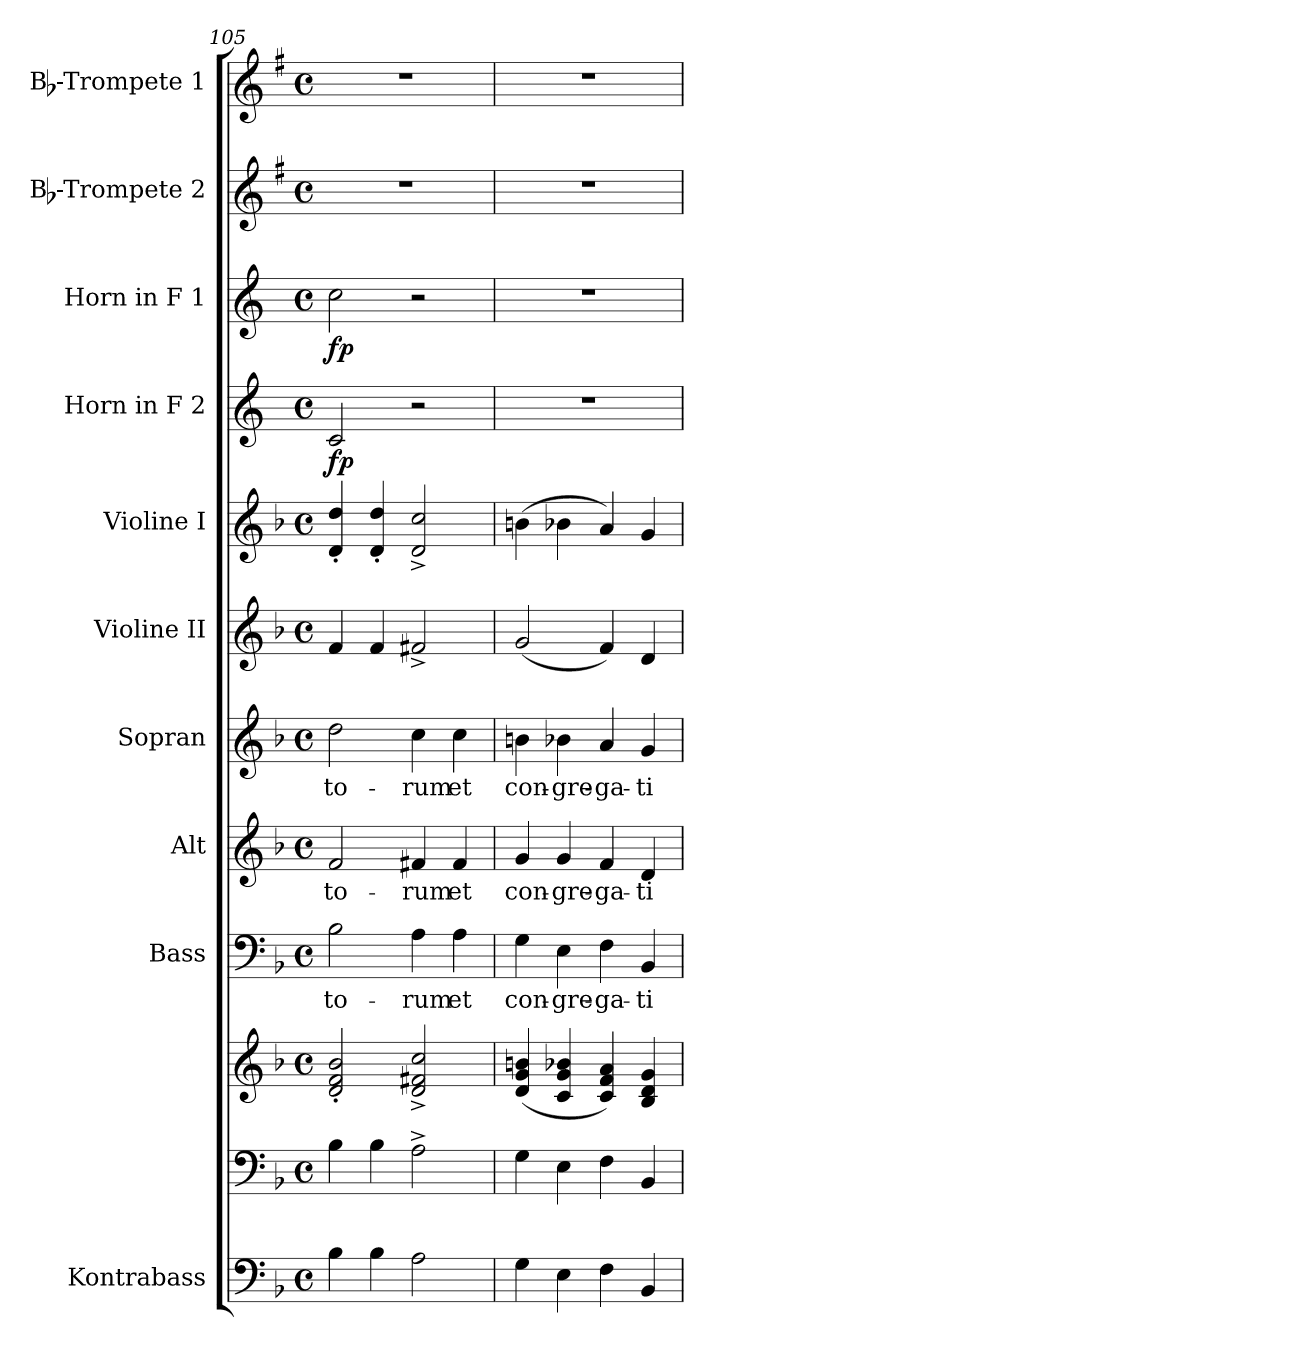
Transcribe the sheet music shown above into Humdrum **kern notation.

**kern	**kern	**kern	**kern	**text	**kern	**text	**kern	**text	**kern	**kern	**kern	**dynam	**kern	**dynam	**kern	**kern
*part11	*part10	*part10	*part9	*part9	*part8	*part8	*part7	*part7	*part6	*part5	*part4	*part4	*part3	*part3	*part2	*part1
*staff12	*staff11	*staff10	*staff9	*staff9	*staff8	*staff8	*staff7	*staff7	*staff6	*staff5	*staff4	*staff4	*staff3	*staff3	*staff2	*staff1
*I"Kontrabass	*	*	*I"Bass	*	*I"Alt	*	*I"Sopran	*	*I"Violine II	*I"Violine I	*I"Horn in F 2	*	*I"Horn in F 1	*	*I"Bb-Trompete 2	*I"Bb-Trompete 1
*I'Kb.	*	*	*I'B.	*	*I'A.	*	*I'S.	*	*I'Vl. II	*I'Vl. I	*	*	*	*	*I'Bb Trp. 2	*I'Bb Trp. 1
*clefF4	*clefF4	*clefG2	*clefF4	*	*clefG2	*	*clefG2	*	*clefG2	*clefG2	*clefG2	*	*clefG2	*	*clefG2	*clefG2
*ITrd7c12	*	*	*	*	*	*	*	*	*	*	*ITrd4c7	*	*ITrd4c7	*	*ITrd1c2	*ITrd1c2
*k[b-]	*k[b-]	*k[b-]	*k[b-]	*	*k[b-]	*	*k[b-]	*	*k[b-]	*k[b-]	*k[b-]	*	*k[b-]	*	*k[b-]	*k[b-]
*F:	*F:	*F:	*F:	*	*F:	*	*F:	*	*F:	*F:	*F:	*	*F:	*	*F:	*F:
*M4/4	*M4/4	*M4/4	*M4/4	*	*M4/4	*	*M4/4	*	*M4/4	*M4/4	*M4/4	*	*M4/4	*	*M4/4	*M4/4
*met(c)	*met(c)	*met(c)	*met(c)	*	*met(c)	*	*met(c)	*	*met(c)	*met(c)	*met(c)	*	*met(c)	*	*met(c)	*met(c)
=105	=105	=105	=105	=105	=105	=105	=105	=105	=105	=105	=105	=105	=105	=105	=105	=105
!	!	!	!	!LO:LY:b	!	!LO:LY:b	!	!LO:LY:b	!	!	!	!LO:DY:b	!	!LO:DY:b	!	!
4BB-\	4B-\	2d/'< 2f/'< 2b-/'<	2B-\	-to-	2f/	-to-	2dd\	-to-	4f/	4d/'< 4dd/'<	2F/	fp	2f\	fp	1r	1r
4BB-\	4B-\	.	.	.	.	.	.	.	4f/	4d/'< 4dd/'<	.	.	.	.	.	.
!	!	!	!	!LO:LY:b	!	!LO:LY:b	!	!LO:LY:b	!	!	!	!	!	!	!	!
2AA\	2A^>\	2d/^< 2f#X/^< 2cc/^<	4A\	-rum	4f#X/	-rum	4cc\	-rum	2f#X^</	2d/^< 2cc/^<	2r	.	2r	.	.	.
!	!	!	!	!LO:LY:b	!	!LO:LY:b	!	!LO:LY:b	!	!	!	!	!	!	!	!
.	.	.	4A\	et	4f#/	et	4cc\	et	.	.	.	.	.	.	.	.
=106	=106	=106	=106	=106	=106	=106	=106	=106	=106	=106	=106	=106	=106	=106	=106	=106
!	!	!	!	!LO:LY:b	!	!LO:LY:b	!	!LO:LY:b	!	!	!	!	!	!	!	!
4GG\	4G\	(<4d/ 4g/ 4bn/	4G\	con-	4g/	con-	4bn\	con-	(<2g/	(>4bn\	1r	.	1r	.	1r	1r
!	!	!	!	!LO:LY:b	!	!LO:LY:b	!	!LO:LY:b	!	!	!	!	!	!	!	!
4EE\	4E\	4c/ 4g/ 4b-X/	4E\	-gre-	4g/	-gre-	4b-X\	-gre-	.	4b-X\	.	.	.	.	.	.
!	!	!	!	!LO:LY:b	!	!LO:LY:b	!	!LO:LY:b	!	!	!	!	!	!	!	!
4FF\	4F\	4c/ 4f/ 4a/)	4F\	-ga-	4f/	-ga-	4a/	-ga-	4f/)	4a/)	.	.	.	.	.	.
!	!	!	!	!LO:LY:b	!	!LO:LY:b	!	!LO:LY:b	!	!	!	!	!	!	!	!
4BBB-/	4BB-/	4B-/ 4d/ 4g/	4BB-/	-ti-	4d/	-ti-	4g/	-ti-	4d/	4g/	.	.	.	.	.	.
=	=	=	=	=	=	=	=	=	=	=	=	=	=	=	=	=
*-	*-	*-	*-	*-	*-	*-	*-	*-	*-	*-	*-	*-	*-	*-	*-	*-
